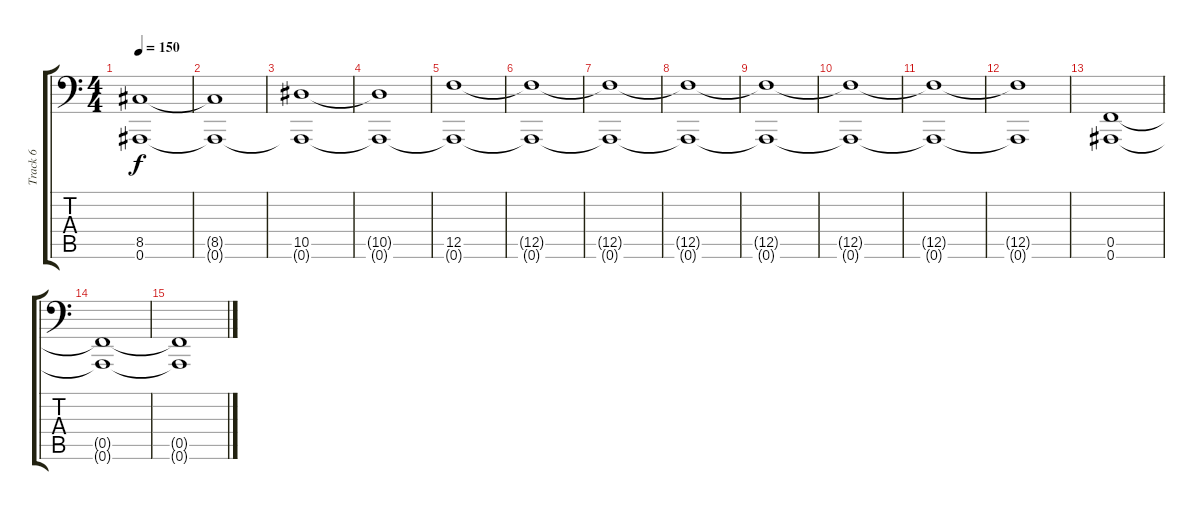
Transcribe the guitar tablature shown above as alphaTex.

\track ("Track 6" "Track 6") {instrument stringensemble2}
\staff {score tabs}
\tuning (C4 G3 Eb3 Bb2 F2 Bb1) {hide}
\ts (4 4)
\tempo 150
\clef f4
\ks c
(8.5 0.6{t}).1{dy f} |
(8.5{t} 0.6{t}).1 |
(10.5 0.6{t}).1 |
(10.5{t} 0.6{t}).1 |
(12.5 0.6{t}).1 |
(12.5{t} 0.6{t}).1 |
(12.5{t} 0.6{t}).1 |
(12.5{t} 0.6{t}).1 |
(12.5{t} 0.6{t}).1 |
(12.5{t} 0.6{t}).1 |
(12.5{t} 0.6{t}).1 |
(12.5{t} 0.6{t}).1 |
(0.5 0.6).1 |
(0.5{t} 0.6{t}).1 |
(0.5{t} 0.6{t}).1
